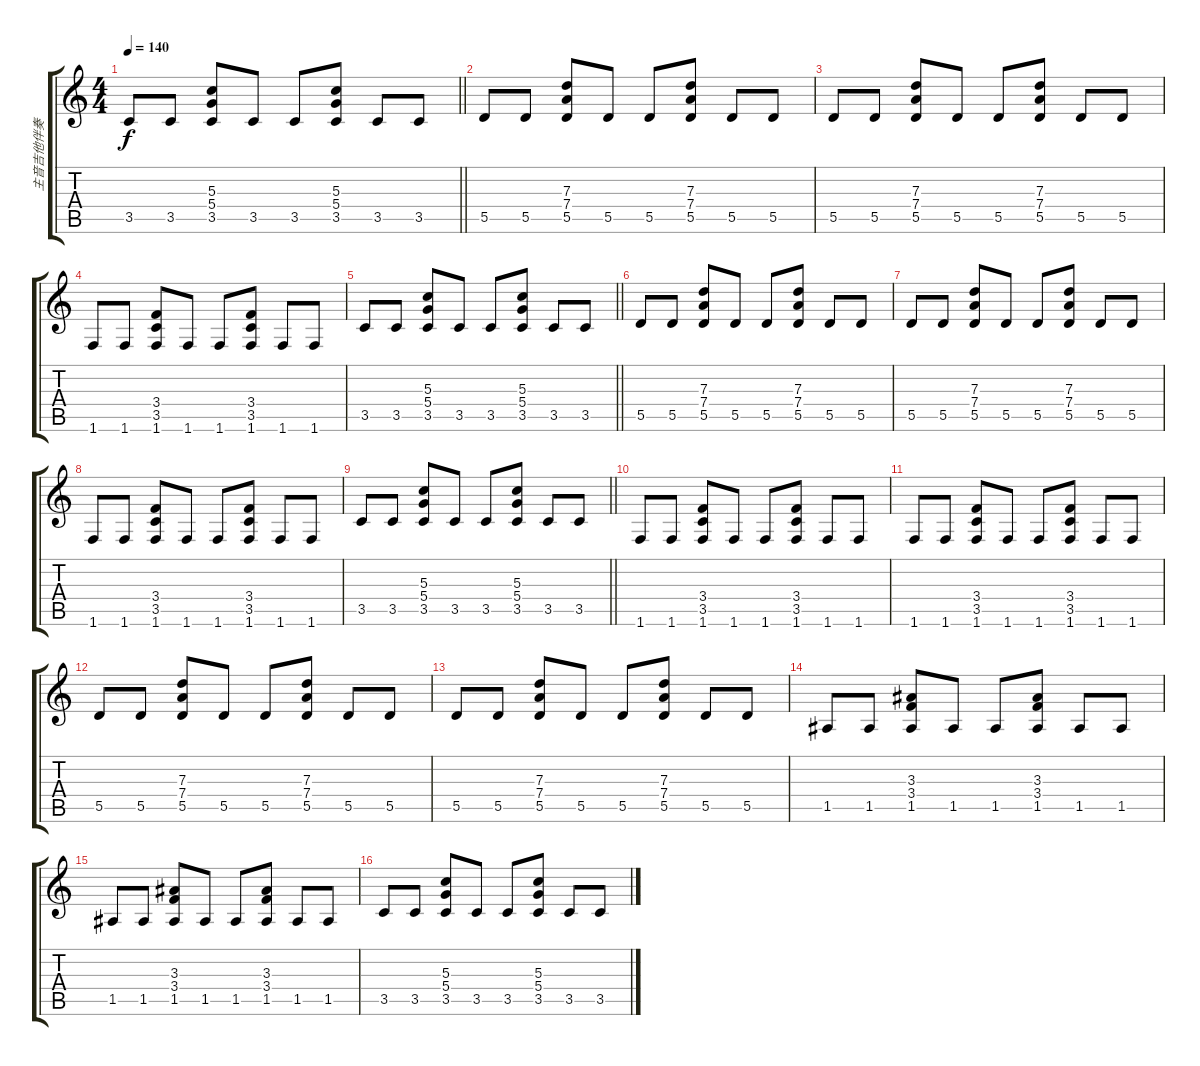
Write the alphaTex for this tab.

\track ("主音吉他伴奏" "主音吉他伴奏") {instrument distortionguitar}
\staff {score tabs}
\tuning (E4 B3 G3 D3 A2 E2) {hide}
\ts (4 4)
\tempo 140
\clef g2
\barLineRight lightlight
\ks c
3.5.8{dy f} 3.5.8 (5.3 5.4 3.5).8 3.5.8 3.5.8 (5.3 5.4 3.5).8 3.5.8 3.5.8 |
5.5.8 5.5.8 (7.3 7.4 5.5).8 5.5.8 5.5.8 (7.3 7.4 5.5).8 5.5.8 5.5.8 |
5.5.8 5.5.8 (7.3 7.4 5.5).8 5.5.8 5.5.8 (7.3 7.4 5.5).8 5.5.8 5.5.8 |
1.6.8 1.6.8 (3.4 3.5 1.6).8 1.6.8 1.6.8 (3.4 3.5 1.6).8 1.6.8 1.6.8 |
\barLineRight lightlight
3.5.8 3.5.8 (5.3 5.4 3.5).8 3.5.8 3.5.8 (5.3 5.4 3.5).8 3.5.8 3.5.8 |
5.5.8 5.5.8 (7.3 7.4 5.5).8 5.5.8 5.5.8 (7.3 7.4 5.5).8 5.5.8 5.5.8 |
5.5.8 5.5.8 (7.3 7.4 5.5).8 5.5.8 5.5.8 (7.3 7.4 5.5).8 5.5.8 5.5.8 |
1.6.8 1.6.8 (3.4 3.5 1.6).8 1.6.8 1.6.8 (3.4 3.5 1.6).8 1.6.8 1.6.8 |
\barLineRight lightlight
3.5.8 3.5.8 (5.3 5.4 3.5).8 3.5.8 3.5.8 (5.3 5.4 3.5).8 3.5.8 3.5.8 |
1.6.8 1.6.8 (3.4 3.5 1.6).8 1.6.8 1.6.8 (3.4 3.5 1.6).8 1.6.8 1.6.8 |
1.6.8 1.6.8 (3.4 3.5 1.6).8 1.6.8 1.6.8 (3.4 3.5 1.6).8 1.6.8 1.6.8 |
5.5.8 5.5.8 (7.3 7.4 5.5).8 5.5.8 5.5.8 (7.3 7.4 5.5).8 5.5.8 5.5.8 |
5.5.8 5.5.8 (7.3 7.4 5.5).8 5.5.8 5.5.8 (7.3 7.4 5.5).8 5.5.8 5.5.8 |
1.5.8 1.5.8 (3.3 3.4 1.5).8 1.5.8 1.5.8 (3.3 3.4 1.5).8 1.5.8 1.5.8 |
1.5.8 1.5.8 (3.3 3.4 1.5).8 1.5.8 1.5.8 (3.3 3.4 1.5).8 1.5.8 1.5.8 |
3.5.8 3.5.8 (5.3 5.4 3.5).8 3.5.8 3.5.8 (5.3 5.4 3.5).8 3.5.8 3.5.8
